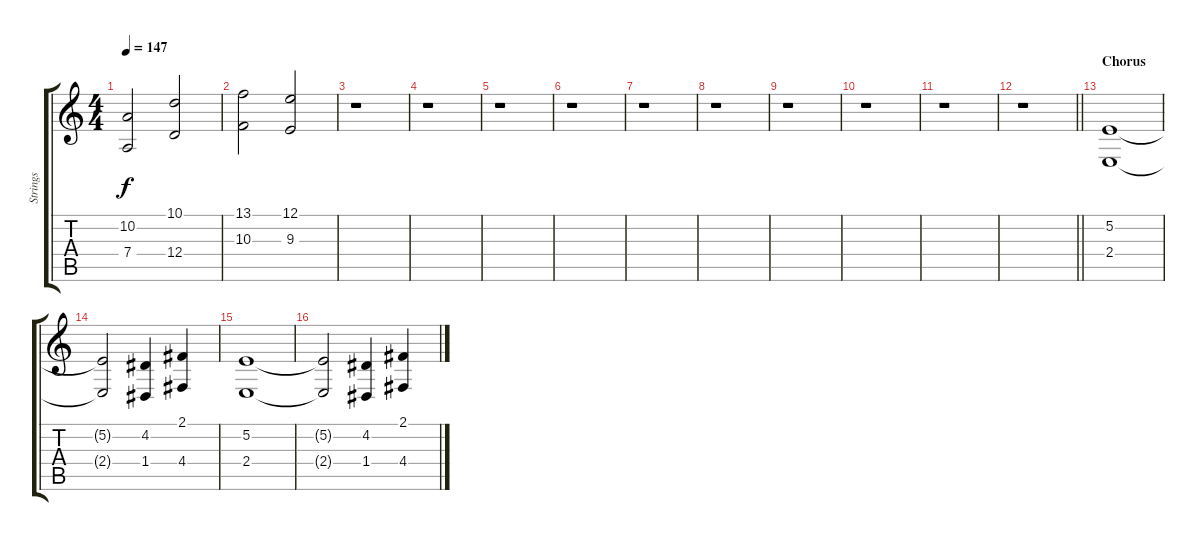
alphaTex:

\track ("Strings" "Strings") {instrument stringensemble1}
\staff {score tabs}
\tuning (E4 B3 G3 D3 A2 E2) {hide}
\ts (4 4)
\tempo 147
\clef g2
\ks c
(10.2 7.4).2{dy f} (10.1 12.4).2 |
(13.1 10.3).2 (12.1 9.3).2 |
r.1 |
r.1 |
r.1 |
r.1 |
r.1 |
r.1 |
r.1 |
r.1 |
r.1 |
\barLineRight lightlight
r.1 |
\section ("" "Chorus")
(5.2 2.4).1{volume 16 instrument viola} |
(5.2{t} 2.4{t}).2 (4.2 1.4).4 (2.1 4.4).4 |
(5.2 2.4).1 |
(5.2{t} 2.4{t}).2 (4.2 1.4).4 (2.1 4.4).4
